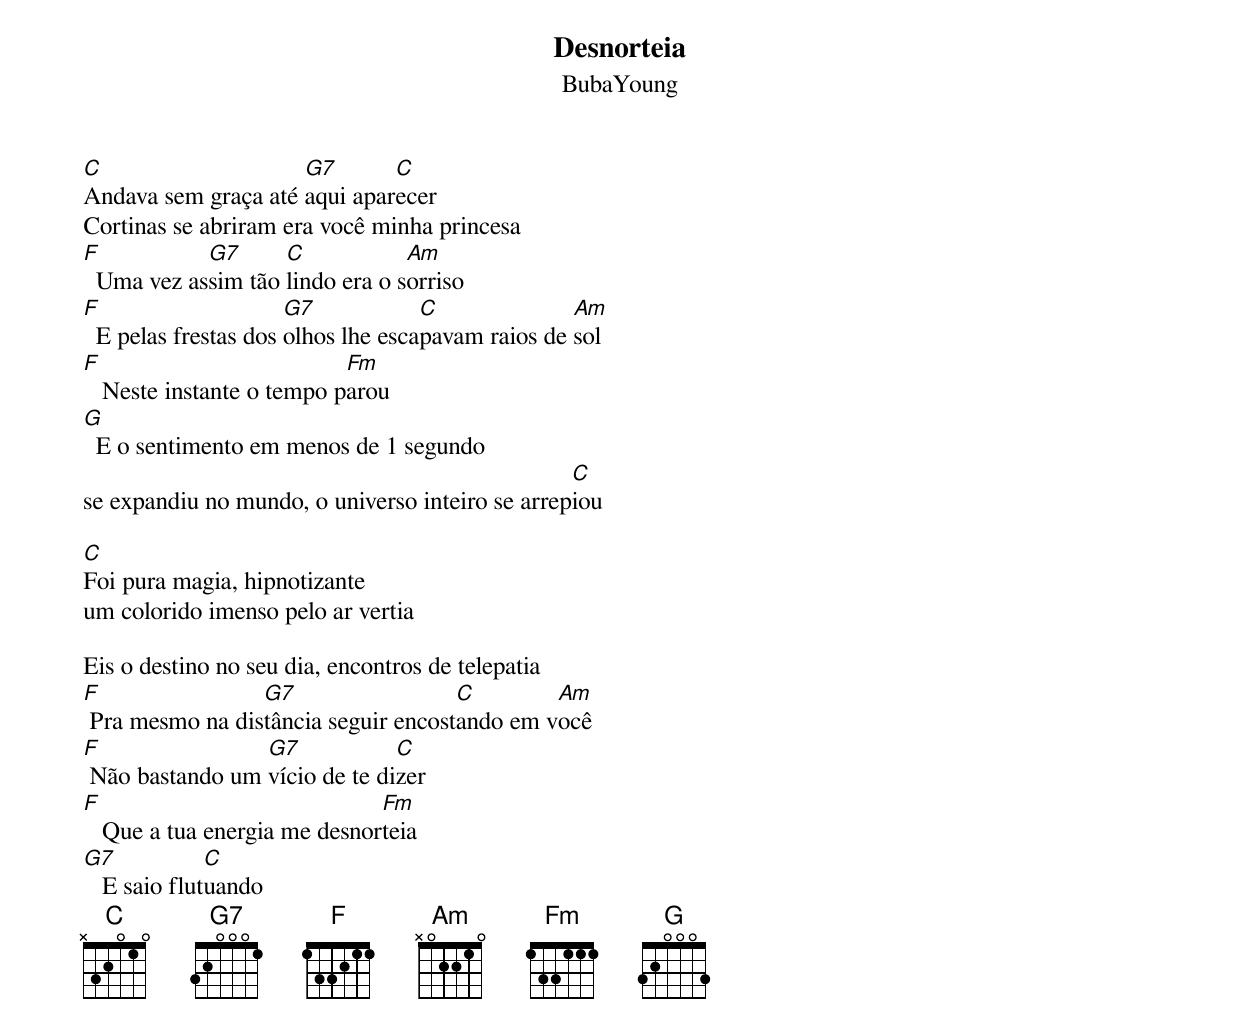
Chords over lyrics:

Desnorteia
BubaYoung

C                    G7       C
Andava sem graça até aqui aparecer
Cortinas se abriram era você minha princesa
F           G7      C            Am
  Uma vez assim tão lindo era o sorriso
F                     G7            C              Am
  E pelas frestas dos olhos lhe escapavam raios de sol
F                          Fm
   Neste instante o tempo parou
G
  E o sentimento em menos de 1 segundo
                                                 C
se expandiu no mundo, o universo inteiro se arrepiou

C
Foi pura magia, hipnotizante
um colorido imenso pelo ar vertia

Eis o destino no seu dia, encontros de telepatia
F                G7                  C        Am
 Pra mesmo na distância seguir encostando em você
F                G7            C
 Não bastando um vício de te dizer
F                             Fm
   Que a tua energia me desnorteia
G7            C
   E saio flutuando
